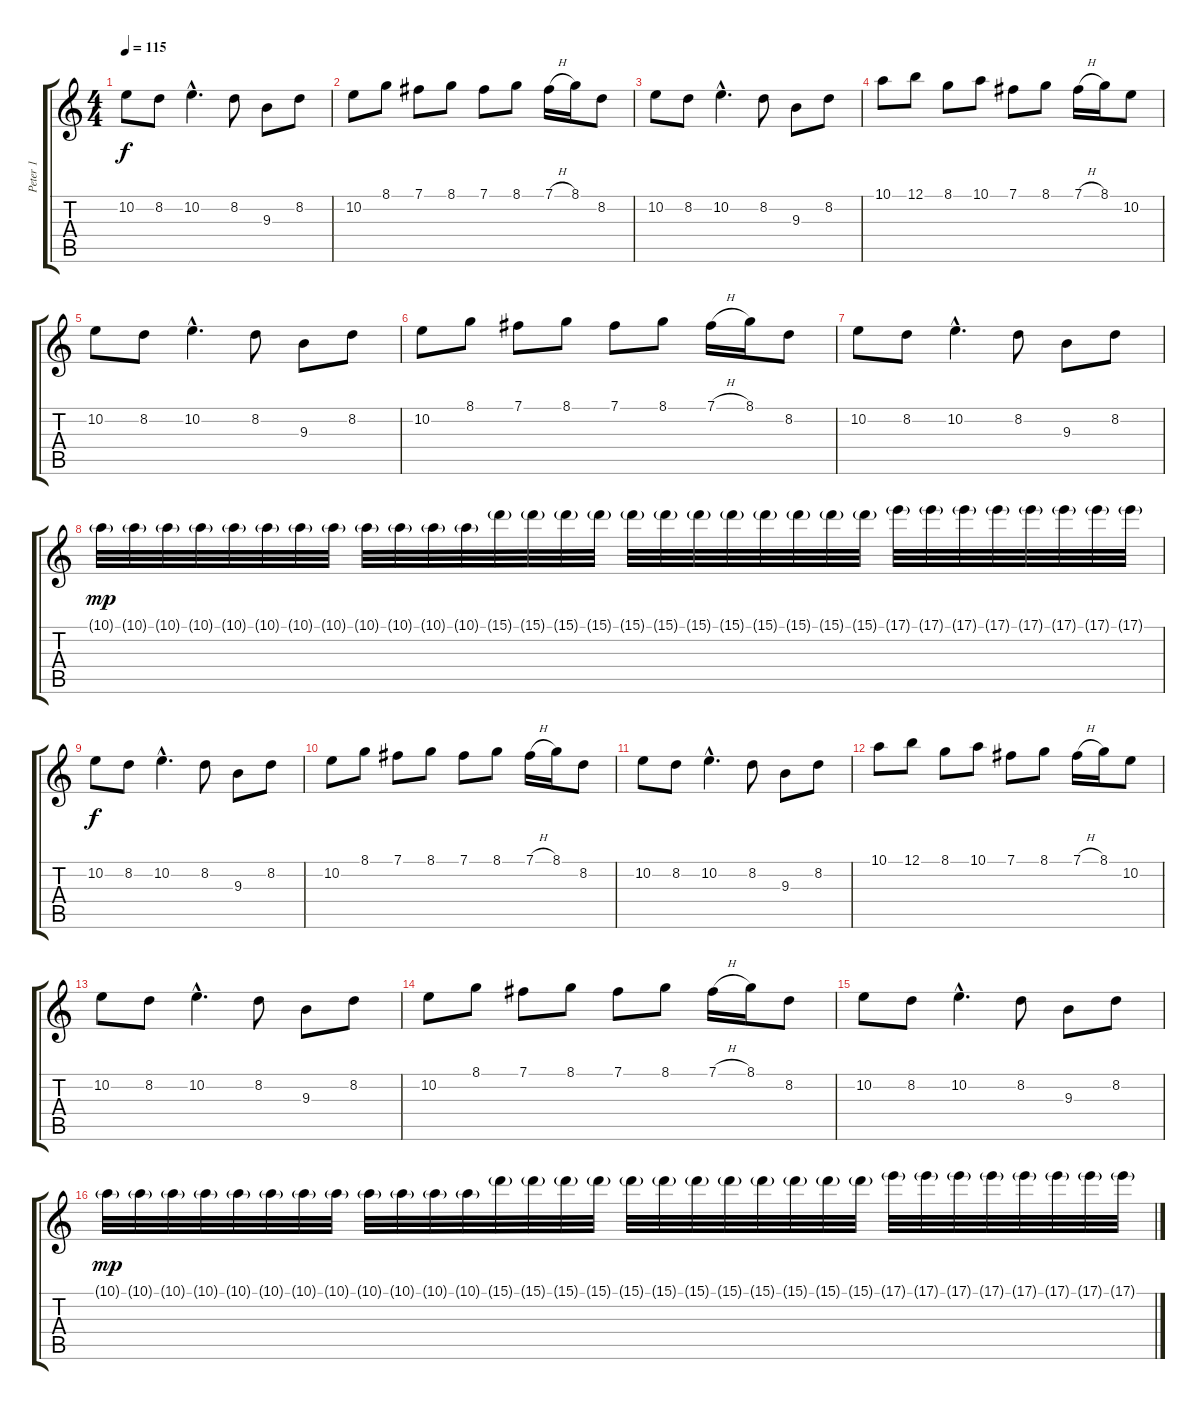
\track ("Peter 1" "Peter 1") {instrument distortionguitar}
\staff {score tabs}
\tuning (B3 Gb3 D3 A2 E2 B1) {hide}
\ts (4 4)
\tempo 115
\clef g2
\ks c
10.2.8{dy f instrument distortionguitar} 8.2.8 10.2{hac}.4{d} 8.2.8 9.3.8 8.2.8 |
10.2.8 8.1.8 7.1.8 8.1.8 7.1.8 8.1.8 7.1{h}.16 8.1.16 8.2.8 |
10.2.8 8.2.8 10.2{hac}.4{d} 8.2.8 9.3.8 8.2.8 |
10.1.8 12.1.8 8.1.8 10.1.8 7.1.8 8.1.8 7.1{h}.16 8.1.16 10.2.8 |
10.2.8 8.2.8 10.2{hac}.4{d} 8.2.8 9.3.8 8.2.8 |
10.2.8 8.1.8 7.1.8 8.1.8 7.1.8 8.1.8 7.1{h}.16 8.1.16 8.2.8 |
10.2.8 8.2.8 10.2{hac}.4{d} 8.2.8 9.3.8 8.2.8 |
10.1{g}.32{dy mp} 10.1{g}.32 10.1{g}.32 10.1{g}.32 10.1{g}.32 10.1{g}.32 10.1{g}.32 10.1{g}.32 10.1{g}.32 10.1{g}.32 10.1{g}.32 10.1{g}.32 15.1{g}.32 15.1{g}.32 15.1{g}.32 15.1{g}.32 15.1{g}.32 15.1{g}.32 15.1{g}.32 15.1{g}.32 15.1{g}.32 15.1{g}.32 15.1{g}.32 15.1{g}.32 17.1{g}.32 17.1{g}.32 17.1{g}.32 17.1{g}.32 17.1{g}.32 17.1{g}.32 17.1{g}.32 17.1{g}.32 |
10.2.8{dy f} 8.2.8 10.2{hac}.4{d} 8.2.8 9.3.8 8.2.8 |
10.2.8 8.1.8 7.1.8 8.1.8 7.1.8 8.1.8 7.1{h}.16 8.1.16 8.2.8 |
10.2.8 8.2.8 10.2{hac}.4{d} 8.2.8 9.3.8 8.2.8 |
10.1.8 12.1.8 8.1.8 10.1.8 7.1.8 8.1.8 7.1{h}.16 8.1.16 10.2.8 |
10.2.8 8.2.8 10.2{hac}.4{d} 8.2.8 9.3.8 8.2.8 |
10.2.8 8.1.8 7.1.8 8.1.8 7.1.8 8.1.8 7.1{h}.16 8.1.16 8.2.8 |
10.2.8 8.2.8 10.2{hac}.4{d} 8.2.8 9.3.8 8.2.8 |
10.1{g}.32{dy mp} 10.1{g}.32 10.1{g}.32 10.1{g}.32 10.1{g}.32 10.1{g}.32 10.1{g}.32 10.1{g}.32 10.1{g}.32 10.1{g}.32 10.1{g}.32 10.1{g}.32 15.1{g}.32 15.1{g}.32 15.1{g}.32 15.1{g}.32 15.1{g}.32 15.1{g}.32 15.1{g}.32 15.1{g}.32 15.1{g}.32 15.1{g}.32 15.1{g}.32 15.1{g}.32 17.1{g}.32 17.1{g}.32 17.1{g}.32 17.1{g}.32 17.1{g}.32 17.1{g}.32 17.1{g}.32 17.1{g}.32
